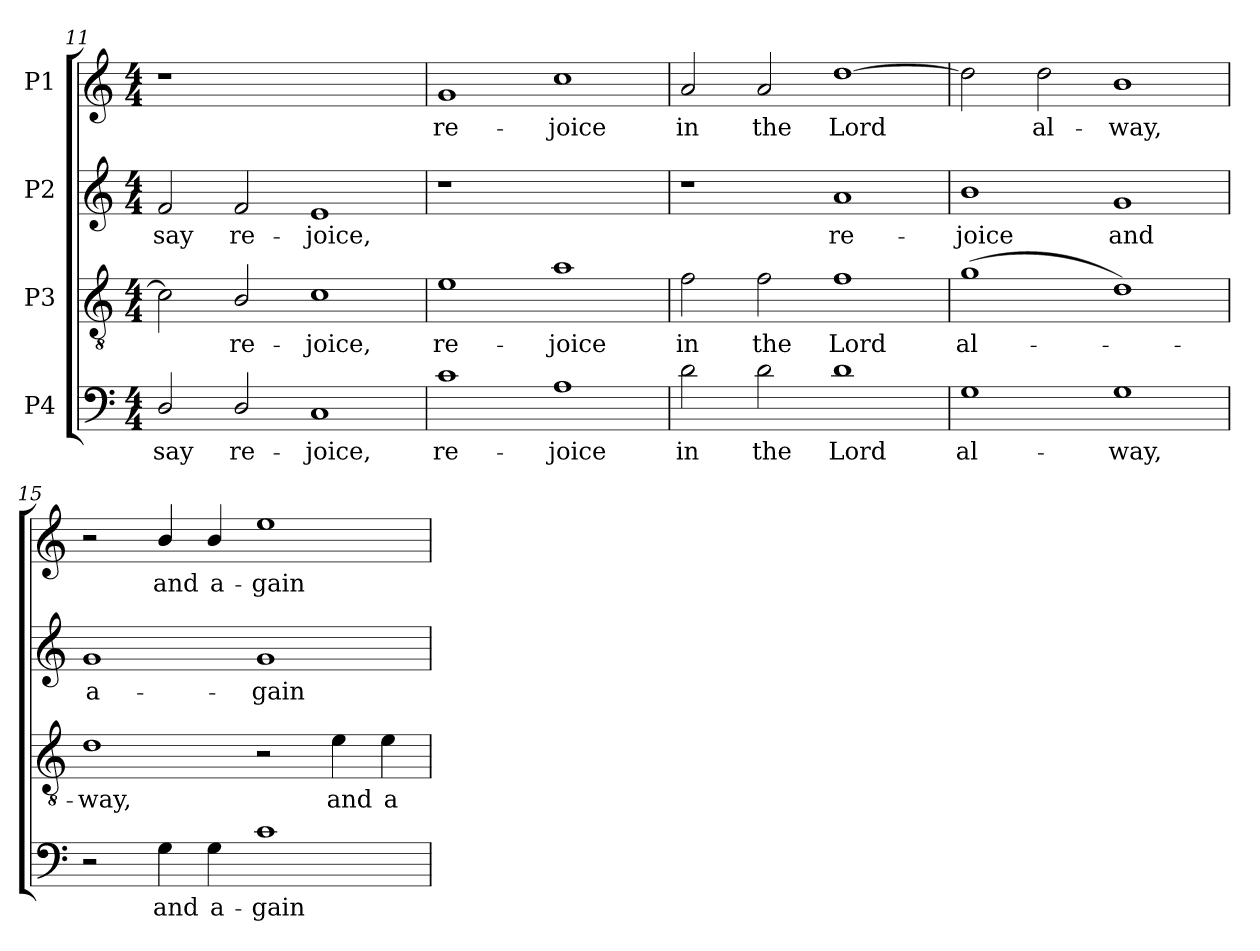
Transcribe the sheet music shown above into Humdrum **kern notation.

**kern	**text	**kern	**text	**kern	**text	**kern	**text
*part4	*part4	*part3	*part3	*part2	*part2	*part1	*part1
*staff4	*staff4	*staff3	*staff3	*staff2	*staff2	*staff1	*staff1
*I"P4	*	*I"P3	*	*I"P2	*	*I"P1	*
!!LO:PB:g=z
*clefF4	*	*clefGv2	*	*clefG2	*	*clefG2	*
*	*	*ITrd7c12	*	*	*	*	*
*k[]	*	*k[]	*	*k[]	*	*k[]	*
*C:	*	*C:	*	*C:	*	*C:	*
*M4/4	*	*M4/4	*	*M4/4	*	*M4/4	*
=11	=11	=11	=11	=11	=11	=11	=11
!	!LO:LY:b:color=#000000	!	!	!	!	!	!
!	!	!	!	!	!LO:LY:b:color=#000000	!LO:N:vis=1	!
2Di/	say	2Ci\]	.	2fi/	say	1r	.
!	!LO:LY:b:color=#000000	!	!	!	!	!	!
!	!	!	!LO:LY:b:color=#000000	!	!	!	!
!	!	!	!	!	!LO:LY:b:color=#000000	!	!
2Di/	re-	2BBi/	re-	2fi/	re-	.	.
!	!LO:LY:b:color=#000000	!	!	!	!	!	!
!	!	!	!LO:LY:b:color=#000000	!	!	!	!
!	!	!	!	!	!LO:LY:b:color=#000000	!	!
1Ci	-joice,	1Ci	-joice,	1ei	-joice,	1ryy	.
=12	=12	=12	=12	=12	=12	=12	=12
!	!LO:LY:b:color=#000000	!	!	!	!	!	!
!	!	!	!LO:LY:b:color=#000000	!LO:N:vis=1	!	!	!
!	!	!	!	!	!	!	!LO:LY:b:color=#000000
1ci	re-	1Ei	re-	1r	.	1gi	re-
!	!LO:LY:b:color=#000000	!	!	!	!	!	!
!	!	!	!LO:LY:b:color=#000000	!	!	!	!
!	!	!	!	!	!	!	!LO:LY:b:color=#000000
1Ai	-joice	1Ai	-joice	1ryy	.	1cci	-joice
=13	=13	=13	=13	=13	=13	=13	=13
!	!LO:LY:b:color=#000000	!	!	!	!	!	!
!	!	!	!LO:LY:b:color=#000000	!	!	!	!
!	!	!	!	!	!	!	!LO:LY:b:color=#000000
2di\	in	2Fi\	in	1r	.	2ai/	in
!	!LO:LY:b:color=#000000	!	!	!	!	!	!
!	!	!	!LO:LY:b:color=#000000	!	!	!	!
!	!	!	!	!	!	!	!LO:LY:b:color=#000000
2di\	the	2Fi\	the	.	.	2ai/	the
!	!LO:LY:b:color=#000000	!	!	!	!	!	!
!	!	!	!LO:LY:b:color=#000000	!	!	!	!
!	!	!	!	!	!LO:LY:b:color=#000000	!	!
!	!	!	!	!	!	!	!LO:LY:b:color=#000000
1di	Lord	1Fi	Lord	1ai	re-	[1ddi	Lord
=14	=14	=14	=14	=14	=14	=14	=14
!	!LO:LY:b:color=#000000	!	!	!	!	!	!
!	!	!	!LO:LY:b:color=#000000	!	!	!	!
!	!	!	!	!	!LO:LY:b:color=#000000	!	!
1Gi	al-	(1Gi	al-	1bi	-joice	2ddi\]	.
!	!	!	!	!	!	!	!LO:LY:b:color=#000000
.	.	.	.	.	.	2ddi\	al-
!	!LO:LY:b:color=#000000	!	!	!	!	!	!
!	!	!	!	!	!LO:LY:b:color=#000000	!	!
!	!	!	!	!	!	!	!LO:LY:b:color=#000000
1Gi	-way,	1Di)	.	1gi	and	1bi	-way,
!!LO:LB:g=z
=15	=15	=15	=15	=15	=15	=15	=15
!	!	!	!LO:LY:b:color=#000000	!	!	!	!
!	!	!	!	!	!LO:LY:b:color=#000000	!	!
2r	.	1Di	-way,	1gi	a-	2r	.
!	!LO:LY:b:color=#000000	!	!	!	!	!	!
!	!	!	!	!	!	!	!LO:LY:b:color=#000000
4Gi\	and	.	.	.	.	4bi/	and
!	!LO:LY:b:color=#000000	!	!	!	!	!	!
!	!	!	!	!	!	!	!LO:LY:b:color=#000000
4Gi\	a-	.	.	.	.	4bi/	a-
!	!LO:LY:b:color=#000000	!	!	!	!	!	!
!	!	!	!	!	!LO:LY:b:color=#000000	!	!
!	!	!	!	!	!	!	!LO:LY:b:color=#000000
1ci	-gain	2r	.	1gi	-gain	1eei	-gain
!	!	!	!LO:LY:b:color=#000000	!	!	!	!
.	.	4Ei\	and	.	.	.	.
!	!	!	!LO:LY:b:color=#000000	!	!	!	!
.	.	4Ei\	a-	.	.	.	.
=	=	=	=	=	=	=	=
*-	*-	*-	*-	*-	*-	*-	*-
